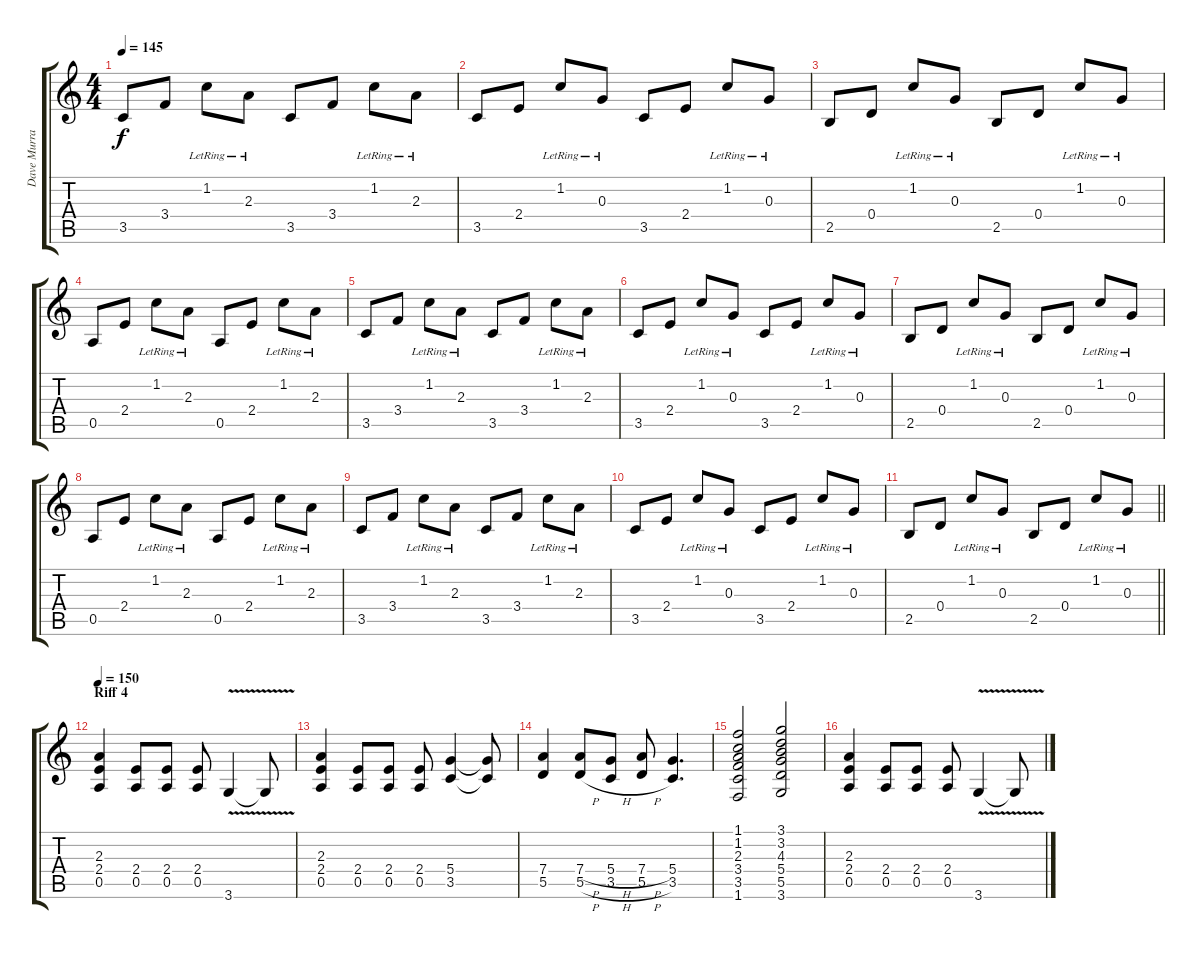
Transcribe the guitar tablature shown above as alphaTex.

\track ("Dave Murray" "Dave Murra") {instrument distortionguitar}
\staff {score tabs}
\tuning (E4 B3 G3 D3 A2 E2) {hide}
\ts (4 4)
\tempo 145
\clef g2
\ks c
3.5.8{dy f} 3.4.8 1.2{lr}.8 2.3{lr}.8 3.5.8 3.4.8 1.2{lr}.8 2.3{lr}.8 |
3.5.8 2.4.8 1.2{lr}.8 0.3{lr}.8 3.5.8 2.4.8 1.2{lr}.8 0.3{lr}.8 |
2.5.8 0.4.8 1.2{lr}.8 0.3{lr}.8 2.5.8 0.4.8 1.2{lr}.8 0.3{lr}.8 |
0.5.8 2.4.8 1.2{lr}.8 2.3{lr}.8 0.5.8 2.4.8 1.2{lr}.8 2.3{lr}.8 |
3.5.8 3.4.8 1.2{lr}.8 2.3{lr}.8 3.5.8 3.4.8 1.2{lr}.8 2.3{lr}.8 |
3.5.8 2.4.8 1.2{lr}.8 0.3{lr}.8 3.5.8 2.4.8 1.2{lr}.8 0.3{lr}.8 |
2.5.8 0.4.8 1.2{lr}.8 0.3{lr}.8 2.5.8 0.4.8 1.2{lr}.8 0.3{lr}.8 |
0.5.8 2.4.8 1.2{lr}.8 2.3{lr}.8 0.5.8 2.4.8 1.2{lr}.8 2.3{lr}.8 |
3.5.8 3.4.8 1.2{lr}.8 2.3{lr}.8 3.5.8 3.4.8 1.2{lr}.8 2.3{lr}.8 |
3.5.8 2.4.8 1.2{lr}.8 0.3{lr}.8 3.5.8 2.4.8 1.2{lr}.8 0.3{lr}.8 |
\barLineRight lightlight
2.5.8 0.4.8 1.2{lr}.8 0.3{lr}.8 2.5.8 0.4.8 1.2{lr}.8 0.3{lr}.8 |
\section ("" "Riff 4")
\tempo 150
(2.3 2.4 0.5).4{instrument distortionguitar} (2.4 0.5).8 (2.4 0.5).8 (2.4 0.5).8 3.6{v}.4 3.6{t}.8 |
(2.3 2.4 0.5).4 (2.4 0.5).8 (2.4 0.5).8 (2.4 0.5).8 (5.4 3.5).4 (5.4{t} 3.5{t}).8 |
(7.4 5.5).4 (7.4{h} 5.5{h}).8 (5.4{h} 3.5{h}).8 (7.4{h} 5.5{h}).8 (5.4 3.5).4{d} |
(1.1 1.2 2.3 3.4 3.5 1.6).2 (3.1 3.2 4.3 5.4 5.5 3.6).2 |
(2.3 2.4 0.5).4{instrument distortionguitar} (2.4 0.5).8 (2.4 0.5).8 (2.4 0.5).8 3.6{v}.4 3.6{t}.8
